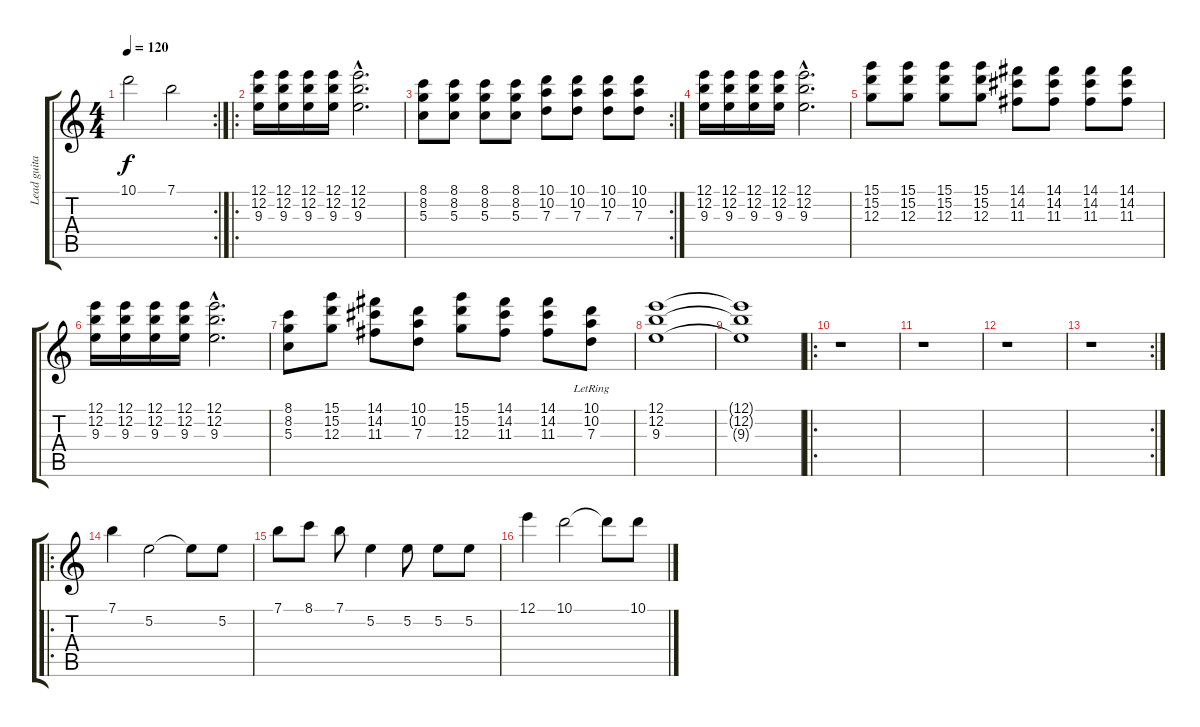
\track ("Lead guitar" "Lead guita") {instrument distortionguitar}
\staff {score tabs}
\tuning (E4 B3 G3 D3 A2 E2) {hide}
\rc 2
\ts (4 4)
\tempo 120
\clef g2
\ks c
10.1.2{dy f} 7.1.2 |
\ro
(12.1 12.2 9.3).16 (12.1 12.2 9.3).16 (12.1 12.2 9.3).16 (12.1 12.2 9.3).16 (12.1{hac} 12.2{hac} 9.3{hac}).2{d} |
\rc 2
(8.1 8.2 5.3).8 (8.1 8.2 5.3).8 (8.1 8.2 5.3).8 (8.1 8.2 5.3).8 (10.1 10.2 7.3).8 (10.1 10.2 7.3).8 (10.1 10.2 7.3).8 (10.1 10.2 7.3).8 |
(12.1 12.2 9.3).16 (12.1 12.2 9.3).16 (12.1 12.2 9.3).16 (12.1 12.2 9.3).16 (12.1{hac} 12.2{hac} 9.3{hac}).2{d} |
(15.1 15.2 12.3).8 (15.1 15.2 12.3).8 (15.1 15.2 12.3).8 (15.1 15.2 12.3).8 (14.1 14.2 11.3).8 (14.1 14.2 11.3).8 (14.1 14.2 11.3).8 (14.1 14.2 11.3).8 |
(12.1 12.2 9.3).16 (12.1 12.2 9.3).16 (12.1 12.2 9.3).16 (12.1 12.2 9.3).16 (12.1{hac} 12.2{hac} 9.3{hac}).2{d} |
(8.1 8.2 5.3).8 (15.1 15.2 12.3).8 (14.1 14.2 11.3).8 (10.1 10.2 7.3).8 (15.1 15.2 12.3).8 (14.1 14.2 11.3).8 (14.1 14.2 11.3).8 (10.1{lr} 10.2{lr} 7.3{lr}).8 |
(12.1 12.2 9.3).1 |
(12.1{t} 12.2{t} 9.3{t}).1 |
\ro
r.1 |
r.1 |
r.1 |
\rc 2
r.1 |
\ro
7.1.4 5.2.2 5.2{t}.8 5.2.8 |
7.1.8 8.1.8 7.1.8 5.2.4 5.2.8 5.2.8 5.2.8 |
12.1.4 10.1.2 10.1{t}.8 10.1.8
